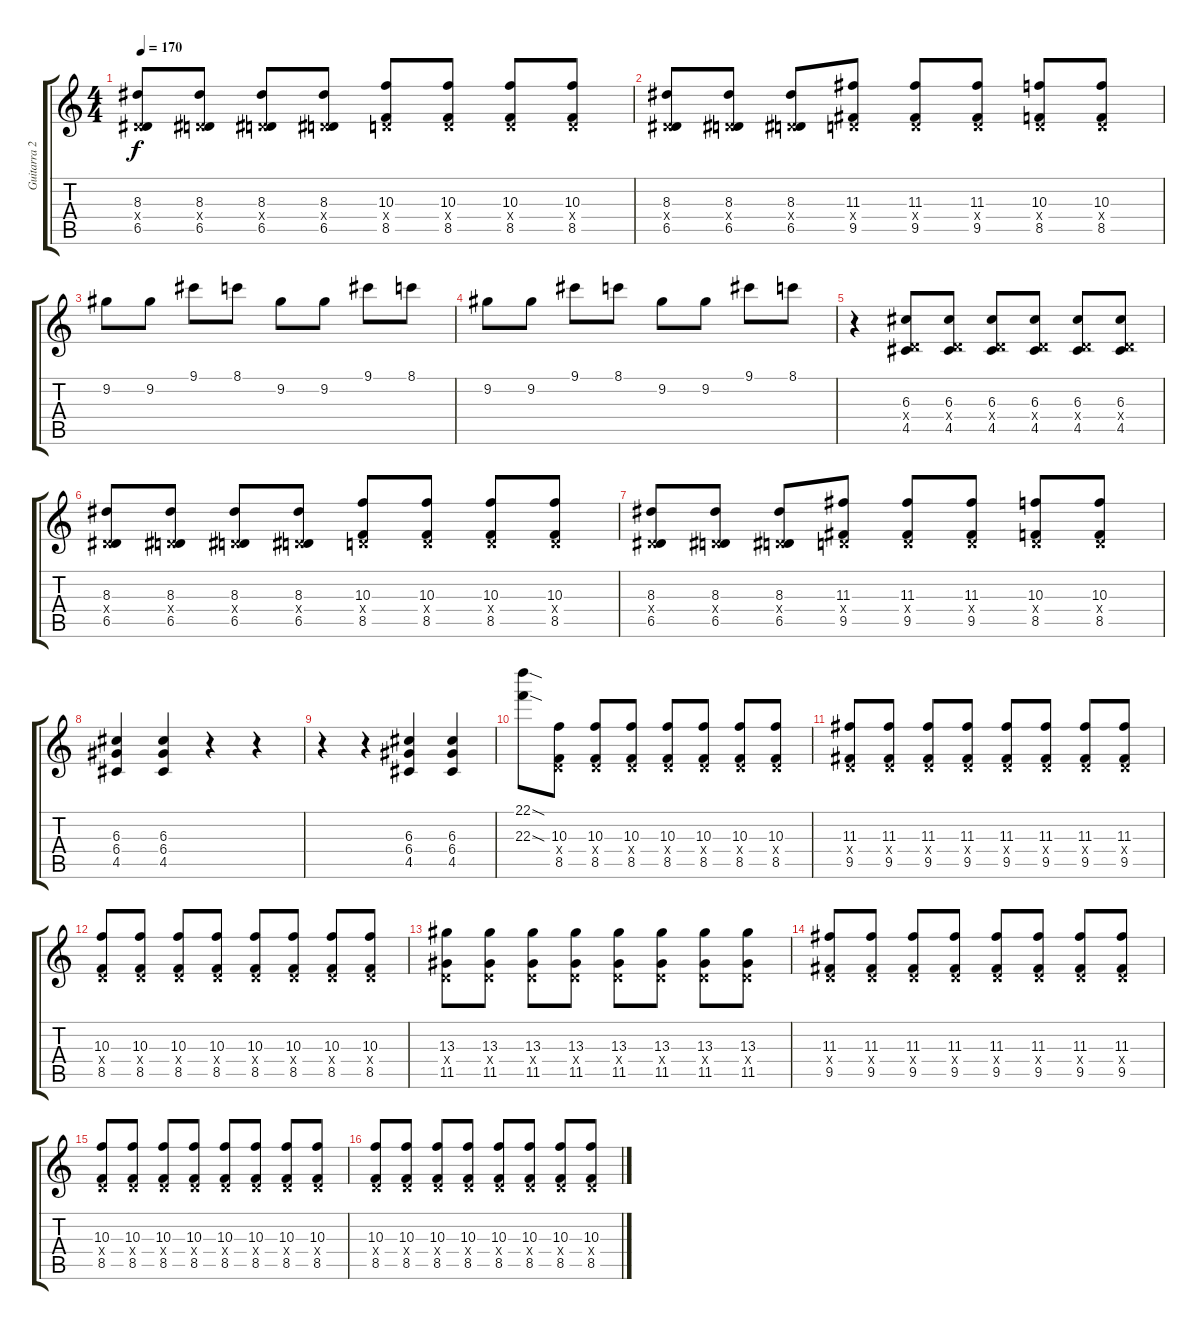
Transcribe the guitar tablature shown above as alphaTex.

\track ("Guitarra 2" "Guitarra 2") {instrument distortionguitar}
\staff {score tabs}
\tuning (E4 B3 G3 D3 A2 E2) {hide}
\ts (4 4)
\tempo 170
\clef g2
\ks c
(8.3 0.4{x} 6.5).8{dy f} (8.3 0.4{x} 6.5).8 (8.3 0.4{x} 6.5).8 (8.3 0.4{x} 6.5).8 (10.3 0.4{x} 8.5).8 (10.3 0.4{x} 8.5).8 (10.3 0.4{x} 8.5).8 (10.3 0.4{x} 8.5).8 |
(8.3 0.4{x} 6.5).8 (8.3 0.4{x} 6.5).8 (8.3 0.4{x} 6.5).8 (11.3 0.4{x} 9.5).8 (11.3 0.4{x} 9.5).8 (11.3 0.4{x} 9.5).8 (10.3 0.4{x} 8.5).8 (10.3 0.4{x} 8.5).8 |
9.2.8 9.2.8 9.1.8 8.1.8 9.2.8 9.2.8 9.1.8 8.1.8 |
9.2.8 9.2.8 9.1.8 8.1.8 9.2.8 9.2.8 9.1.8 8.1.8 |
r.4 (6.3 0.4{x} 4.5).8 (6.3 0.4{x} 4.5).8 (6.3 0.4{x} 4.5).8 (6.3 0.4{x} 4.5).8 (6.3 0.4{x} 4.5).8 (6.3 0.4{x} 4.5).8 |
(8.3 0.4{x} 6.5).8 (8.3 0.4{x} 6.5).8 (8.3 0.4{x} 6.5).8 (8.3 0.4{x} 6.5).8 (10.3 0.4{x} 8.5).8 (10.3 0.4{x} 8.5).8 (10.3 0.4{x} 8.5).8 (10.3 0.4{x} 8.5).8 |
(8.3 0.4{x} 6.5).8 (8.3 0.4{x} 6.5).8 (8.3 0.4{x} 6.5).8 (11.3 0.4{x} 9.5).8 (11.3 0.4{x} 9.5).8 (11.3 0.4{x} 9.5).8 (10.3 0.4{x} 8.5).8 (10.3 0.4{x} 8.5).8 |
(6.3 6.4 4.5).4 (6.3 6.4 4.5).4 r.4 r.4 |
r.4 r.4 (6.3 6.4 4.5).4 (6.3 6.4 4.5).4 |
(22.1{sod} 22.3{sod}).8 (10.3 0.4{x} 8.5).8 (10.3 0.4{x} 8.5).8 (10.3 0.4{x} 8.5).8 (10.3 0.4{x} 8.5).8 (10.3 0.4{x} 8.5).8 (10.3 0.4{x} 8.5).8 (10.3 0.4{x} 8.5).8 |
(11.3 0.4{x} 9.5).8 (11.3 0.4{x} 9.5).8 (11.3 0.4{x} 9.5).8 (11.3 0.4{x} 9.5).8 (11.3 0.4{x} 9.5).8 (11.3 0.4{x} 9.5).8 (11.3 0.4{x} 9.5).8 (11.3 0.4{x} 9.5).8 |
(10.3 0.4{x} 8.5).8 (10.3 0.4{x} 8.5).8 (10.3 0.4{x} 8.5).8 (10.3 0.4{x} 8.5).8 (10.3 0.4{x} 8.5).8 (10.3 0.4{x} 8.5).8 (10.3 0.4{x} 8.5).8 (10.3 0.4{x} 8.5).8 |
(13.3 0.4{x} 11.5).8 (13.3 0.4{x} 11.5).8 (13.3 0.4{x} 11.5).8 (13.3 0.4{x} 11.5).8 (13.3 0.4{x} 11.5).8 (13.3 0.4{x} 11.5).8 (13.3 0.4{x} 11.5).8 (13.3 0.4{x} 11.5).8 |
(11.3 0.4{x} 9.5).8 (11.3 0.4{x} 9.5).8 (11.3 0.4{x} 9.5).8 (11.3 0.4{x} 9.5).8 (11.3 0.4{x} 9.5).8 (11.3 0.4{x} 9.5).8 (11.3 0.4{x} 9.5).8 (11.3 0.4{x} 9.5).8 |
(10.3 0.4{x} 8.5).8 (10.3 0.4{x} 8.5).8 (10.3 0.4{x} 8.5).8 (10.3 0.4{x} 8.5).8 (10.3 0.4{x} 8.5).8 (10.3 0.4{x} 8.5).8 (10.3 0.4{x} 8.5).8 (10.3 0.4{x} 8.5).8 |
(10.3 0.4{x} 8.5).8 (10.3 0.4{x} 8.5).8 (10.3 0.4{x} 8.5).8 (10.3 0.4{x} 8.5).8 (10.3 0.4{x} 8.5).8 (10.3 0.4{x} 8.5).8 (10.3 0.4{x} 8.5).8 (10.3 0.4{x} 8.5).8
